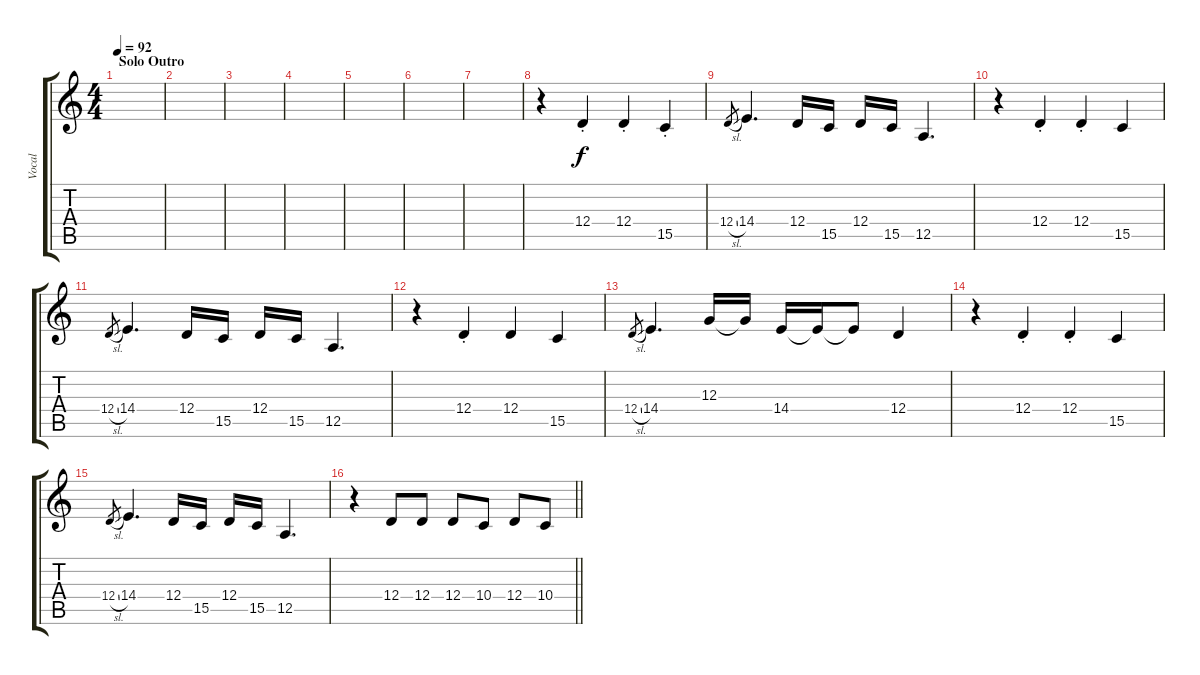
\track ("Vocal" "Vocal") {instrument ocarina}
\staff {score tabs}
\tuning (E4 B3 G3 D3 A2 E2) {hide}
\ts (4 4)
\section ("" "Solo Outro")
\tempo 92
\clef g2
\ks c
|
|
|
|
|
|
|
r.4{volume 11 instrument ocarina} 12.4{st}.4 12.4{st}.4 15.5{st}.4 |
12.4{sl}.8{gr} 14.4.4{d} 12.4.16 15.5.16 12.4.16 15.5.16 12.5.4{d} |
r.4 12.4{st}.4 12.4{st}.4 15.5.4 |
12.4{sl}.8{gr} 14.4.4{d} 12.4.16 15.5.16 12.4.16 15.5.16 12.5.4{d} |
r.4 12.4{st}.4 12.4.4 15.5.4 |
12.4{sl}.8{gr} 14.4.4{d} 12.3.16 12.3{t}.16 14.4.16 14.4{t}.16 14.4{t}.8 12.4.4 |
r.4 12.4{st}.4 12.4{st}.4 15.5.4 |
12.4{sl}.8{gr} 14.4.4{d} 12.4.16 15.5.16 12.4.16 15.5.16 12.5.4{d} |
\barLineRight lightlight
r.4 12.4.8 12.4.8 12.4.8 10.4.8 12.4.8 10.4.8
